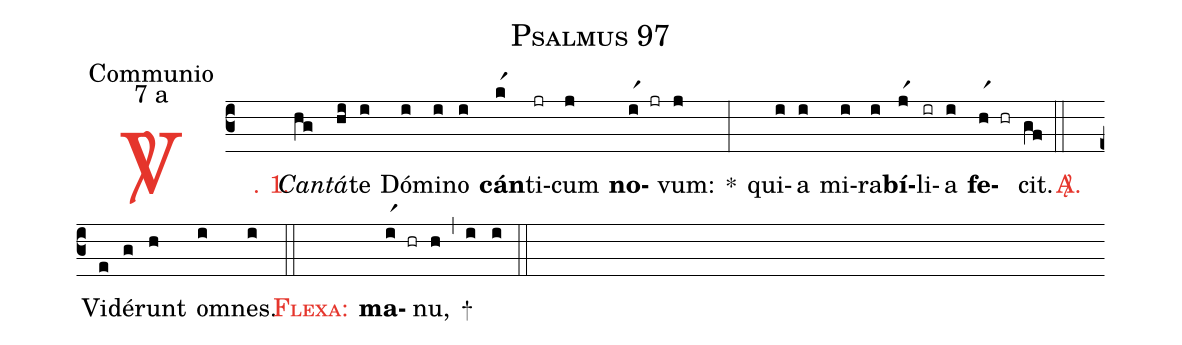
name: Psalmus 97;
office-part: Communio;
mode: 7;
mode-differentia: a;
%%
(c3)

<c><sp>V/</sp>. 1.</c>() <i>Can</i>(hg)<i>tá</i>(hi)te(i) Dó(i)mi(i)no(i) <b>cán</b>(kr1)ti(jr)cum(j) <b>no</b>(ir1 jr)vum:(j) *(:) qui(i)a(i) mi(i)ra(i)<b>bí</b>(jr1)li(ir)a(i) <b>fe</b>(hr1 hr)cit.(gf)

(::)

<c><sp>A/</sp>.</c>() Vi(e)dé(g)runt(h) om(i)nes.(i)

(::)

<c><sc>Flexa</sc>:</c>() <b>ma</b>(ir1 hr)nu,(h) (,) + (i) (i)

(::)
